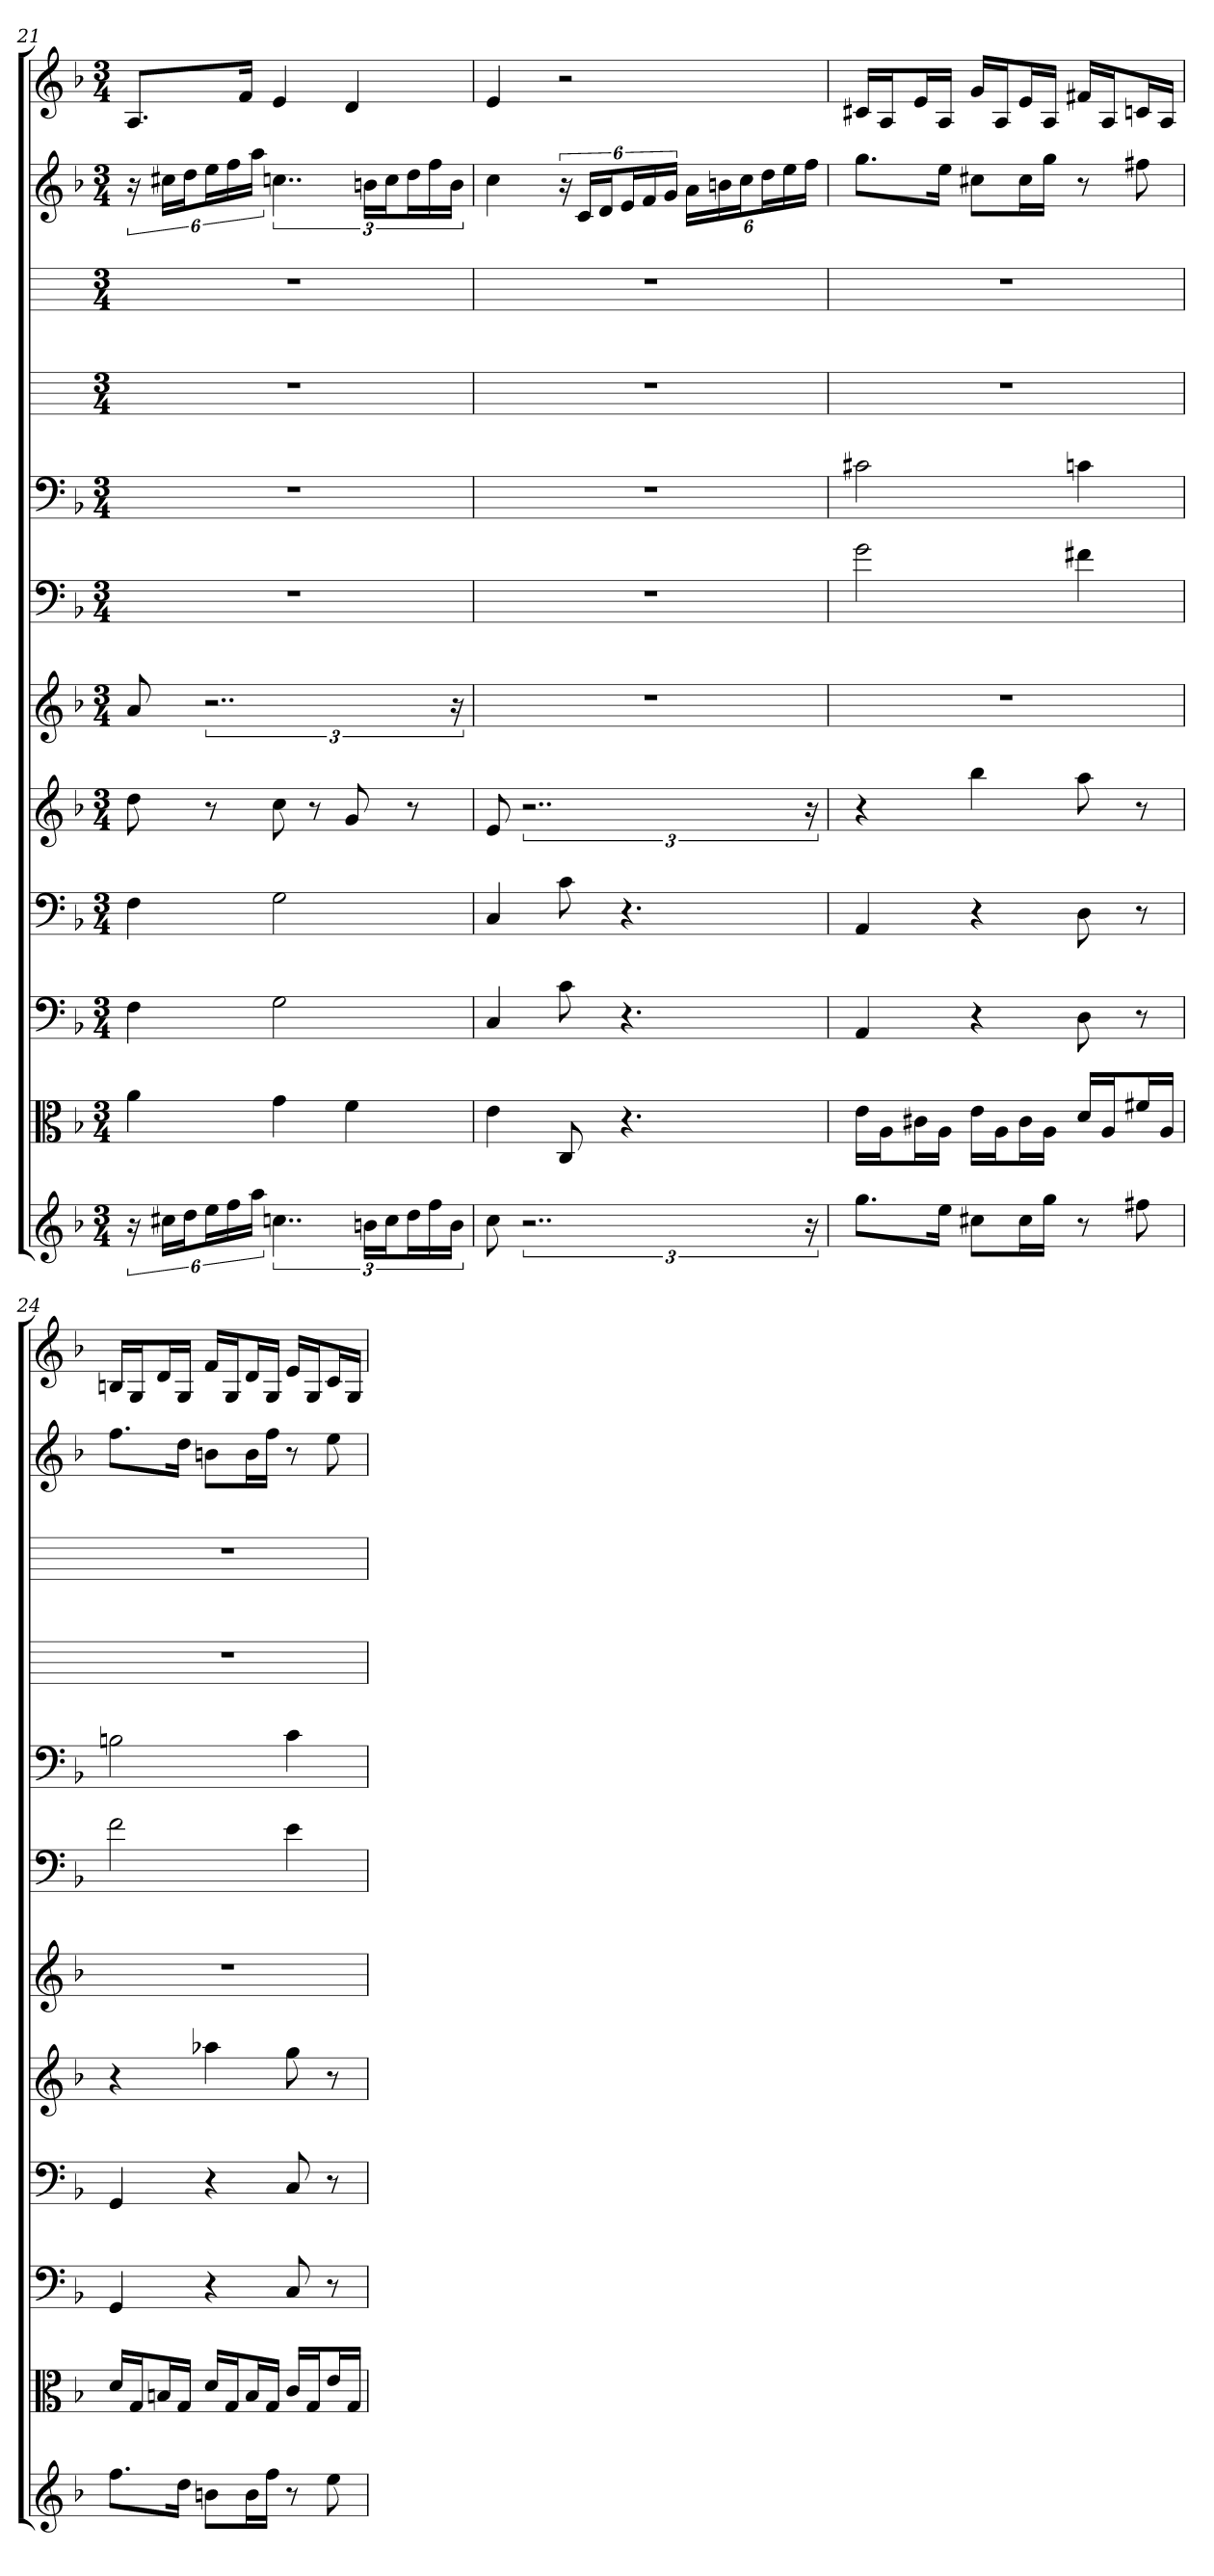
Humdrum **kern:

**kern	**kern	**kern	**kern	**kern	**kern	**kern	**kern	**kern	**kern	**kern	**kern
*part12	*part11	*part10	*part9	*part8	*part7	*part6	*part5	*part4	*part3	*part2	*part1
*staff12	*staff11	*staff10	*staff9	*staff8	*staff7	*staff6	*staff5	*staff4	*staff3	*staff2	*staff1
*	*clefC3	*clefF4	*clefF4	*	*	*clefF4	*clefF4	*	*	*	*
*k[b-]	*k[b-]	*k[b-]	*k[b-]	*k[b-]	*k[b-]	*k[b-]	*k[b-]	*k[]	*k[]	*k[b-]	*k[b-]
*F:	*F:	*F:	*F:	*F:	*F:	*F:	*F:	*	*	*F:	*F:
*M3/4	*M3/4	*M3/4	*M3/4	*M3/4	*M3/4	*M3/4	*M3/4	*M3/4	*M3/4	*M3/4	*M3/4
=21	=21	=21	=21	=21	=21	=21	=21	=21	=21	=21	=21
24r	4a	4F	4F	8dd	8a	2.r	2.r	2.r	2.r	24r	8.AL
24cc#XLL	.	.	.	.	.	.	.	.	.	24cc#XLL	.
24ddJ	.	.	.	.	.	.	.	.	.	24ddJ	.
24eeL	.	.	.	8r	3..r	.	.	.	.	24eeL	.
24ff	.	.	.	.	.	.	.	.	.	24ff	.
.	.	.	.	.	.	.	.	.	.	.	16fJk
24aaJJ	.	.	.	.	.	.	.	.	.	24aaJJ	.
6..ccn	4g	2G	2G	8cc	.	.	.	.	.	6..ccn	4e
.	.	.	.	8r	.	.	.	.	.	.	.
.	4f	.	.	8g	.	.	.	.	.	.	4d
24bnLL	.	.	.	.	.	.	.	.	.	24bnLL	.
24ccJ	.	.	.	.	.	.	.	.	.	24ccJ	.
24ddL	.	.	.	8r	.	.	.	.	.	24ddL	.
24ff	.	.	.	.	.	.	.	.	.	24ff	.
24bJJ	.	.	.	.	24r	.	.	.	.	24bJJ	.
=22	=22	=22	=22	=22	=22	=22	=22	=22	=22	=22	=22
8cc	4e	4C	4C	8e	2.r	2.r	2.r	2.r	2.r	4cc	4e
3..r	.	.	.	3..r	.	.	.	.	.	.	.
.	8C	8c	8c	.	.	.	.	.	.	24r	2r
.	.	.	.	.	.	.	.	.	.	24cLL	.
.	.	.	.	.	.	.	.	.	.	24dJ	.
.	4.r	4.r	4.r	.	.	.	.	.	.	24eL	.
.	.	.	.	.	.	.	.	.	.	24f	.
.	.	.	.	.	.	.	.	.	.	24gJJ	.
.	.	.	.	.	.	.	.	.	.	24aLL	.
.	.	.	.	.	.	.	.	.	.	24bn	.
.	.	.	.	.	.	.	.	.	.	24ccJ	.
.	.	.	.	.	.	.	.	.	.	24ddL	.
.	.	.	.	.	.	.	.	.	.	24ee	.
24r	.	.	.	24r	.	.	.	.	.	24ffJJ	.
=23	=23	=23	=23	=23	=23	=23	=23	=23	=23	=23	=23
8.ggL	16e\LL	4AA	4AA	4r	2.r	2g	2c#X	2.r	2.r	8.ggL	16c#XLL
.	16A\J	.	.	.	.	.	.	.	.	.	16AJ
.	16c#X\L	.	.	.	.	.	.	.	.	.	16eL
16eeJk	16A\JJ	.	.	.	.	.	.	.	.	16eeJk	16AJJ
8cc#XL	16e\LL	4r	4r	4bb-	.	.	.	.	.	8cc#XL	16gLL
.	16A\J	.	.	.	.	.	.	.	.	.	16AJ
16cc#L	16c#\L	.	.	.	.	.	.	.	.	16cc#L	16eL
16ggJJ	16A\JJ	.	.	.	.	.	.	.	.	16ggJJ	16AJJ
8r	16d/LL	8D	8D	8aa	.	4f#X	4cn	.	.	8r	16f#XLL
.	16A/J	.	.	.	.	.	.	.	.	.	16AJ
8ff#X	16f#X/L	8r	8r	8r	.	.	.	.	.	8ff#X	16cnL
.	16A/JJ	.	.	.	.	.	.	.	.	.	16AJJ
=24	=24	=24	=24	=24	=24	=24	=24	=24	=24	=24	=24
8.ffL	16d/LL	4GG	4GG	4r	2.r	2f	2Bn	2.r	2.r	8.ffL	16BnLL
.	16G/J	.	.	.	.	.	.	.	.	.	16GJ
.	16Bn/L	.	.	.	.	.	.	.	.	.	16dL
16ddJk	16G/JJ	.	.	.	.	.	.	.	.	16ddJk	16GJJ
8bnL	16d/LL	4r	4r	4aa-X	.	.	.	.	.	8bnL	16fLL
.	16G/J	.	.	.	.	.	.	.	.	.	16GJ
16bL	16B/L	.	.	.	.	.	.	.	.	16bL	16dL
16ffJJ	16G/JJ	.	.	.	.	.	.	.	.	16ffJJ	16GJJ
8r	16c/LL	8C	8C	8gg	.	4e	4c	.	.	8r	16eLL
.	16G/J	.	.	.	.	.	.	.	.	.	16GJ
8ee	16e/L	8r	8r	8r	.	.	.	.	.	8ee	16cL
.	16G/JJ	.	.	.	.	.	.	.	.	.	16GJJ
=	=	=	=	=	=	=	=	=	=	=	=
*-	*-	*-	*-	*-	*-	*-	*-	*-	*-	*-	*-
